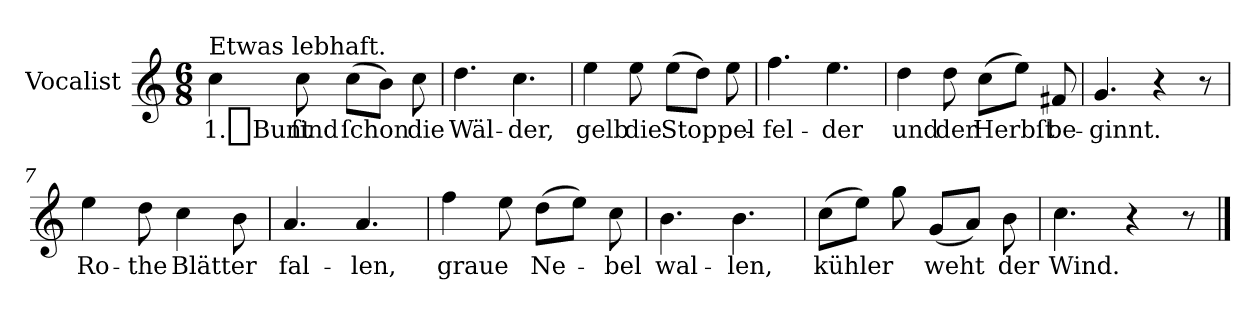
**kern	**text
*part1	*part1
*staff1	*staff1
*I"Vocalist	*
*clefG2	*
*k[]	*
*C:	*
*M6/8	*
=1	=1
!LO:TX:a:t=Etwas lebhaft.	!
4cc	1._Bunt
8cc	ſind
(8ccL	ſchon
8bJ)	.
8cc	die
=2	=2
4.dd	Wäl-
4.cc	-der,
=3	=3
4ee	gelb
8ee	die
(8eeL	Stoppel-
8ddJ)	.
8ee	.
=4	=4
4.ff	-fel-
4.ee	-der
=5	=5
4dd	und
8dd	der
(8ccL	Herbſt
8eeJ)	.
8f#X	be-
=6	=6
4.g	-ginnt.
4r	.
8r	.
=7	=7
4ee	Ro-
8dd	-the
4cc	Blätter
8b	.
=8	=8
4.a	fal-
4.a	-len,
=9	=9
4ff	graue
8ee	.
(8ddL	Ne-
8eeJ)	.
8cc	-bel
=10	=10
4.b	wal-
4.b	-len,
=11	=11
(8ccL	kühler
8eeJ)	.
8gg	.
(8gL	weht
8aJ)	.
8b	der
=12	=12
4.cc	Wind.
4r	.
8r	.
==	==
*-	*-
